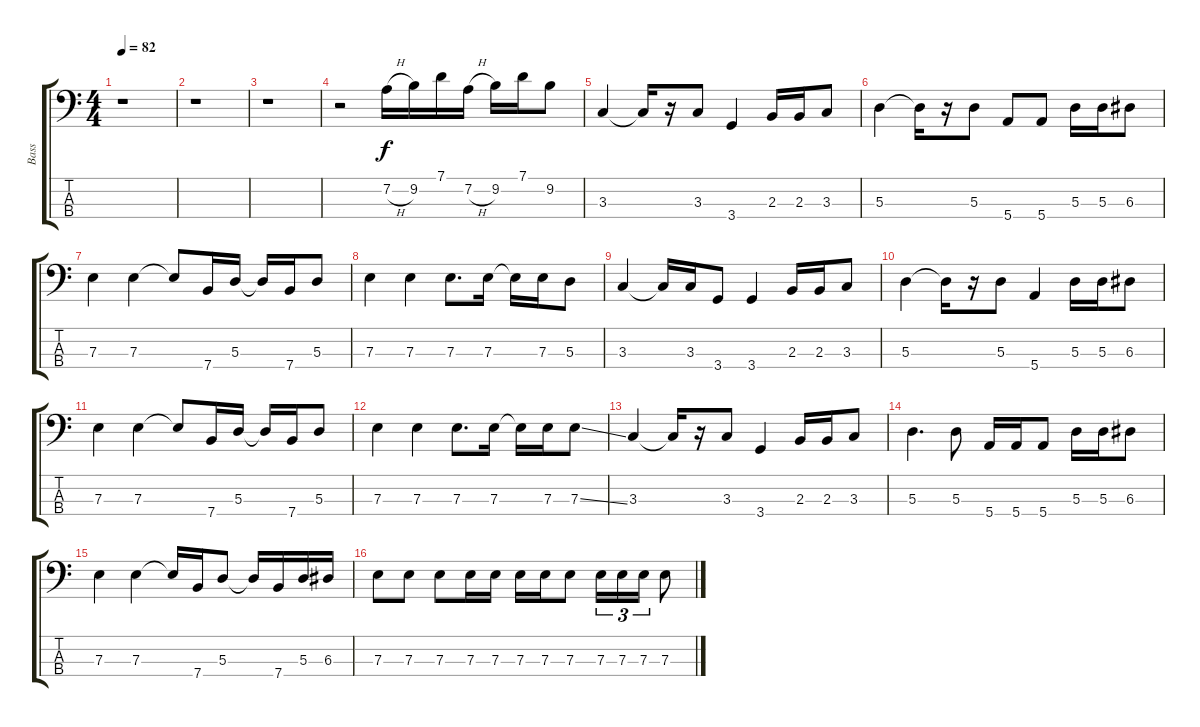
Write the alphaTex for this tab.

\track ("Bass" "Bass") {instrument electricbassfinger}
\staff {score tabs}
\tuning (G2 D2 A1 E1) {hide}
\ts (4 4)
\tempo 82
\clef f4
\ks c
r.1{dy f instrument electricbassfinger} |
r.1 |
r.1 |
r.2 7.2{h}.16 9.2.16 7.1.16 7.2{h}.16 9.2.16 7.1.16 9.2.8 |
3.3.4 3.3{t}.16 r.16 3.3.8 3.4.4 2.3.16 2.3.16 3.3.8 |
5.3.4 5.3{t}.16 r.16 5.3.8 5.4.8 5.4.8 5.3.16 5.3.16 6.3.8 |
7.3.4 7.3.4 7.3{t}.8 7.4.16 5.3.16 5.3{t}.16 7.4.16 5.3.8 |
7.3.4 7.3.4 7.3.8{d} 7.3.16 7.3{t}.16 7.3.16 5.3.8 |
3.3.4 3.3{t}.16 3.3.16 3.4.8 3.4.4 2.3.16 2.3.16 3.3.8 |
5.3.4 5.3{t}.16 r.16 5.3.8 5.4.4 5.3.16 5.3.16 6.3.8 |
7.3.4 7.3.4 7.3{t}.8 7.4.16 5.3.16 5.3{t}.16 7.4.16 5.3.8 |
7.3.4 7.3.4 7.3.8{d} 7.3.16 7.3{t}.16 7.3.16 7.3{ss}.8 |
3.3.4 3.3{t}.16 r.16 3.3.8 3.4.4 2.3.16 2.3.16 3.3.8 |
5.3.4{d} 5.3.8 5.4.16 5.4.16 5.4.8 5.3.16 5.3.16 6.3.8 |
7.3.4 7.3.4 7.3{t}.16 7.4.16 5.3.8 5.3{t}.16 7.4.16 5.3.16 6.3.16 |
7.3.8 7.3.8 7.3.8 7.3.16 7.3.16 7.3.16 7.3.16 7.3.8 7.3.16{tu (3 2)} 7.3.16{tu (3 2)} 7.3.16{tu (3 2)} 7.3{ss}.8
